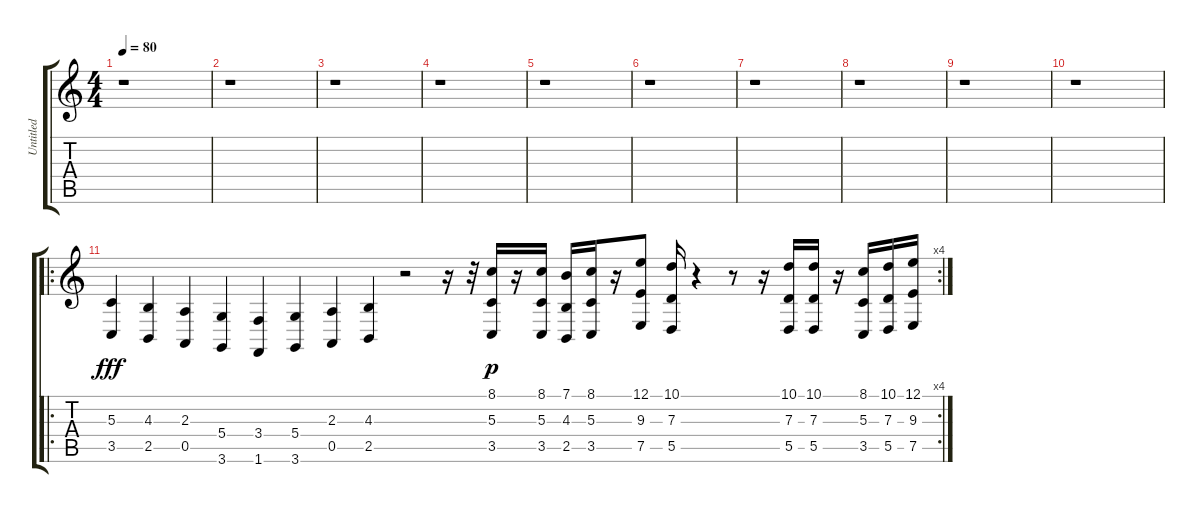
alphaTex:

\track ("Untitled" "Untitled") {instrument tremolostrings}
\staff {score tabs}
\tuning (E4 B3 G3 D3 A2 E2) {hide}
\ts (4 4)
\tempo 80
\clef g2
\ks c
r.1{dy f} |
r.1 |
r.1 |
r.1 |
r.1 |
r.1 |
r.1 |
r.1 |
r.1 |
r.1 |
\ro
\rc 4
(5.3 3.5).4{dy fff} (4.3 2.5).4 (2.3 0.5).4 (5.4 3.6).4 (3.4 1.6).4 (5.4 3.6).4 (2.3 0.5).4 (4.3 2.5).4 r.2 r.16 r.32 (8.1 5.3 3.5).16{dy p} r.16 (8.1 5.3 3.5).16 (7.1 4.3 2.5).16 (8.1 5.3 3.5).16 r.16 (12.1 9.3 7.5).8 (10.1 7.3 5.5).16 r.4 r.8 r.16 (10.1 7.3 5.5).16 (10.1 7.3 5.5).16 r.16 (8.1 5.3 3.5).16 (10.1 7.3 5.5).16 (12.1 9.3 7.5).16
